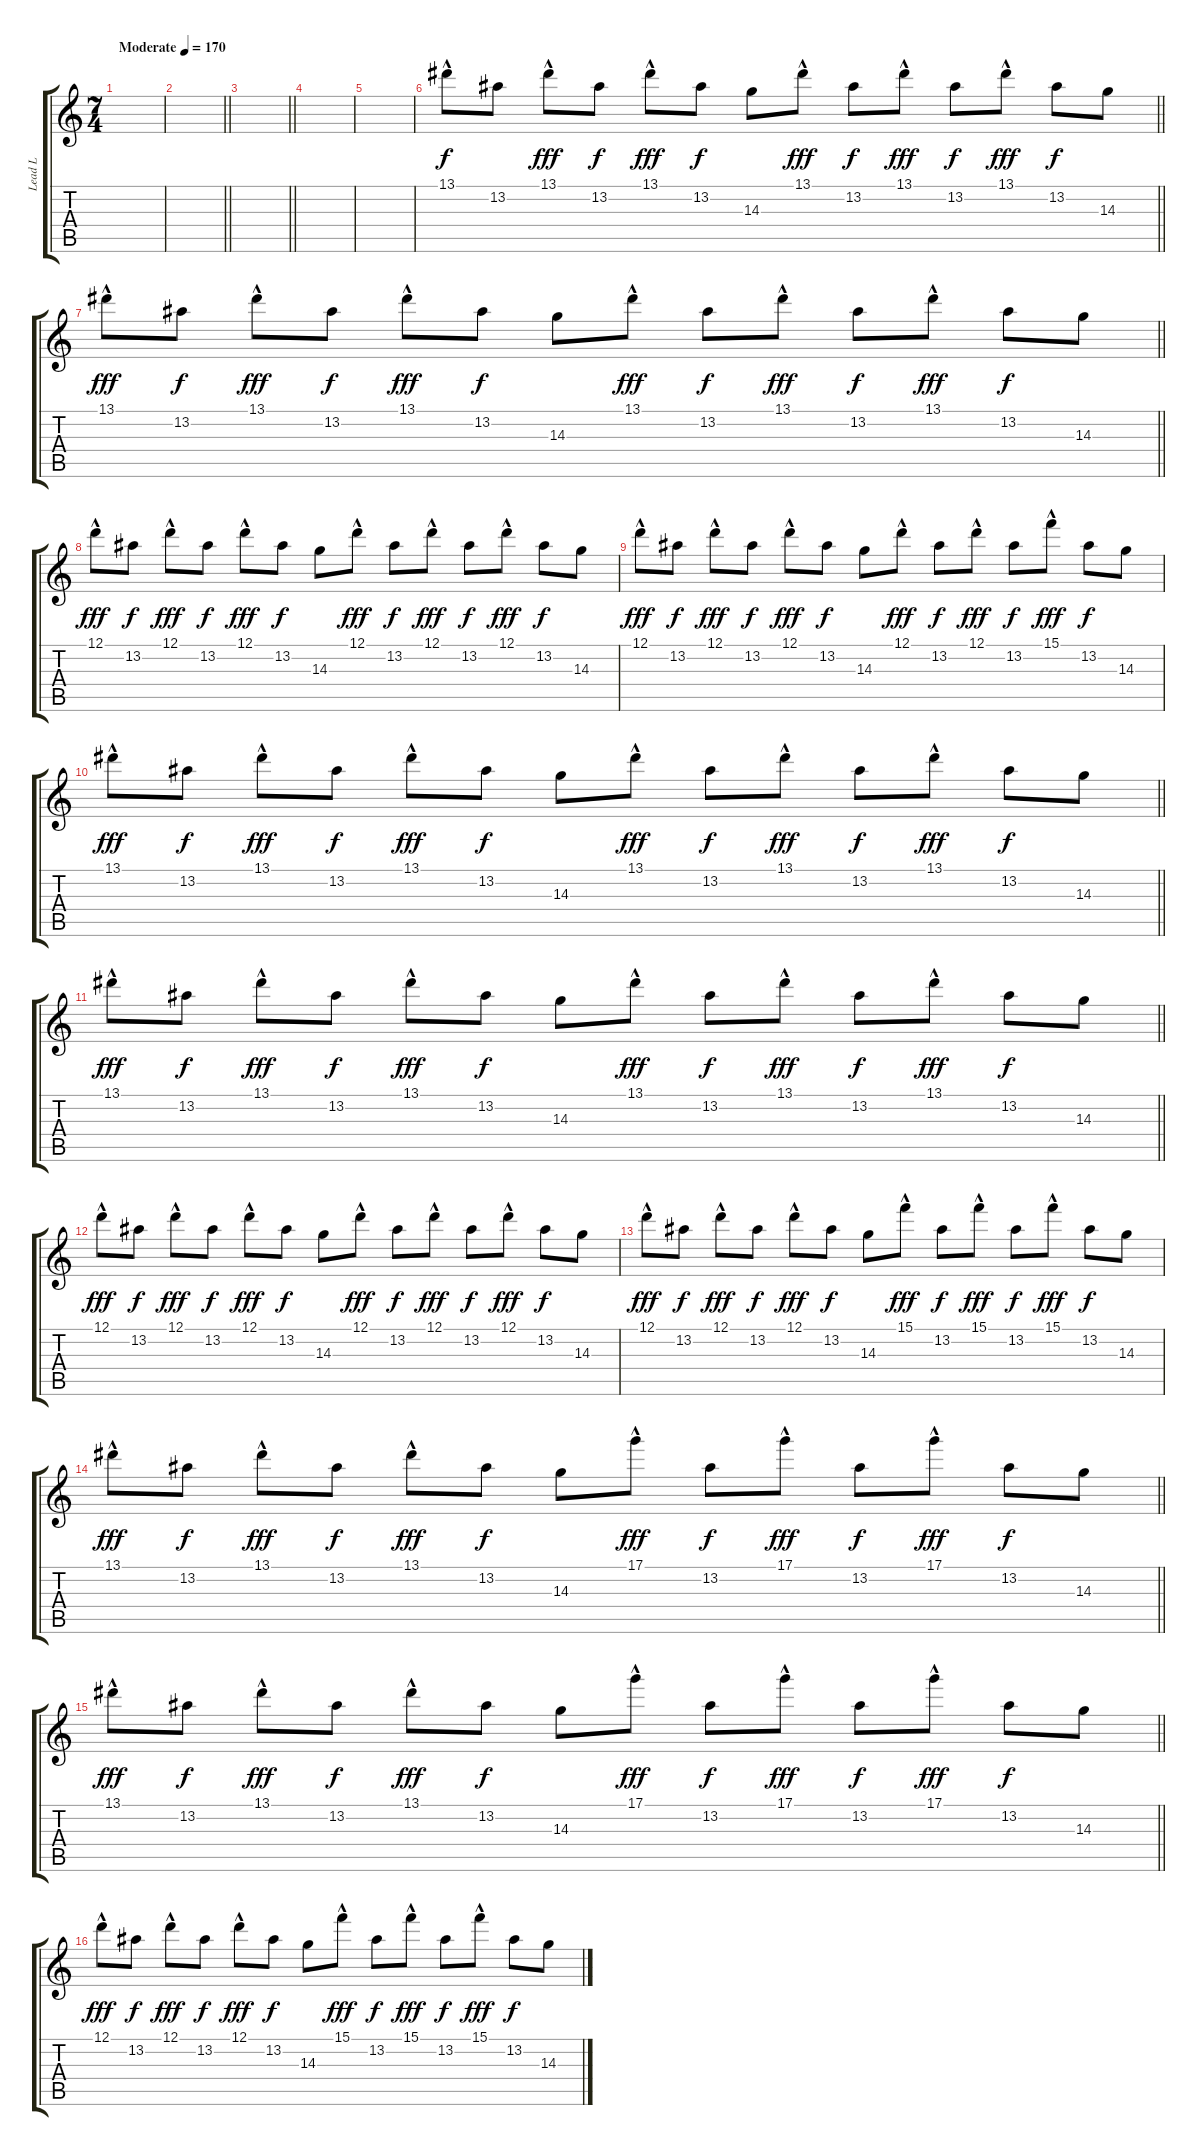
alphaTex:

\track ("Lead L" "Lead L") {instrument overdrivenguitar}
\staff {score tabs}
\tuning (D4 A3 F3 C3 G2 C2) {hide}
\ts (7 4)
\tempo (170 "Moderate")
\clef g2
\ks c
|
\barLineRight lightlight
|
\barLineRight lightlight
|
|
|
\barLineRight lightlight
13.1{hac}.8{balance 8} 13.2.8{dy f} 13.1{hac}.8{dy fff} 13.2.8{dy f} 13.1{hac}.8{dy fff} 13.2.8{dy f} 14.3.8 13.1{hac}.8{dy fff} 13.2.8{dy f} 13.1{hac}.8{dy fff} 13.2.8{dy f} 13.1{hac}.8{dy fff} 13.2.8{dy f} 14.3.8 |
\barLineRight lightlight
13.1{hac}.8{dy fff} 13.2.8{dy f} 13.1{hac}.8{dy fff} 13.2.8{dy f} 13.1{hac}.8{dy fff} 13.2.8{dy f} 14.3.8 13.1{hac}.8{dy fff} 13.2.8{dy f} 13.1{hac}.8{dy fff} 13.2.8{dy f} 13.1{hac}.8{dy fff} 13.2.8{dy f} 14.3.8 |
12.1{hac}.8{dy fff} 13.2.8{dy f} 12.1{hac}.8{dy fff} 13.2.8{dy f} 12.1{hac}.8{dy fff} 13.2.8{dy f} 14.3.8 12.1{hac}.8{dy fff} 13.2.8{dy f} 12.1{hac}.8{dy fff} 13.2.8{dy f} 12.1{hac}.8{dy fff} 13.2.8{dy f} 14.3.8 |
12.1{hac}.8{dy fff} 13.2.8{dy f} 12.1{hac}.8{dy fff} 13.2.8{dy f} 12.1{hac}.8{dy fff} 13.2.8{dy f} 14.3.8 12.1{hac}.8{dy fff} 13.2.8{dy f} 12.1{hac}.8{dy fff} 13.2.8{dy f} 15.1{hac}.8{dy fff} 13.2.8{dy f} 14.3.8 |
\barLineRight lightlight
13.1{hac}.8{dy fff} 13.2.8{dy f} 13.1{hac}.8{dy fff} 13.2.8{dy f} 13.1{hac}.8{dy fff} 13.2.8{dy f} 14.3.8 13.1{hac}.8{dy fff} 13.2.8{dy f} 13.1{hac}.8{dy fff} 13.2.8{dy f} 13.1{hac}.8{dy fff} 13.2.8{dy f} 14.3.8 |
\barLineRight lightlight
13.1{hac}.8{dy fff} 13.2.8{dy f} 13.1{hac}.8{dy fff} 13.2.8{dy f} 13.1{hac}.8{dy fff} 13.2.8{dy f} 14.3.8 13.1{hac}.8{dy fff} 13.2.8{dy f} 13.1{hac}.8{dy fff} 13.2.8{dy f} 13.1{hac}.8{dy fff} 13.2.8{dy f} 14.3.8 |
12.1{hac}.8{dy fff} 13.2.8{dy f} 12.1{hac}.8{dy fff} 13.2.8{dy f} 12.1{hac}.8{dy fff} 13.2.8{dy f} 14.3.8 12.1{hac}.8{dy fff} 13.2.8{dy f} 12.1{hac}.8{dy fff} 13.2.8{dy f} 12.1{hac}.8{dy fff} 13.2.8{dy f} 14.3.8 |
12.1{hac}.8{dy fff} 13.2.8{dy f} 12.1{hac}.8{dy fff} 13.2.8{dy f} 12.1{hac}.8{dy fff} 13.2.8{dy f} 14.3.8 15.1{hac}.8{dy fff} 13.2.8{dy f} 15.1{hac}.8{dy fff} 13.2.8{dy f} 15.1{hac}.8{dy fff} 13.2.8{dy f} 14.3.8 |
\barLineRight lightlight
13.1{hac}.8{dy fff} 13.2.8{dy f} 13.1{hac}.8{dy fff} 13.2.8{dy f} 13.1{hac}.8{dy fff} 13.2.8{dy f} 14.3.8 17.1{hac}.8{dy fff} 13.2.8{dy f} 17.1{hac}.8{dy fff} 13.2.8{dy f} 17.1{hac}.8{dy fff} 13.2.8{dy f} 14.3.8 |
\barLineRight lightlight
13.1{hac}.8{dy fff} 13.2.8{dy f} 13.1{hac}.8{dy fff} 13.2.8{dy f} 13.1{hac}.8{dy fff} 13.2.8{dy f} 14.3.8 17.1{hac}.8{dy fff} 13.2.8{dy f} 17.1{hac}.8{dy fff} 13.2.8{dy f} 17.1{hac}.8{dy fff} 13.2.8{dy f} 14.3.8 |
12.1{hac}.8{dy fff} 13.2.8{dy f} 12.1{hac}.8{dy fff} 13.2.8{dy f} 12.1{hac}.8{dy fff} 13.2.8{dy f} 14.3.8 15.1{hac}.8{dy fff} 13.2.8{dy f} 15.1{hac}.8{dy fff} 13.2.8{dy f} 15.1{hac}.8{dy fff} 13.2.8{dy f} 14.3.8
